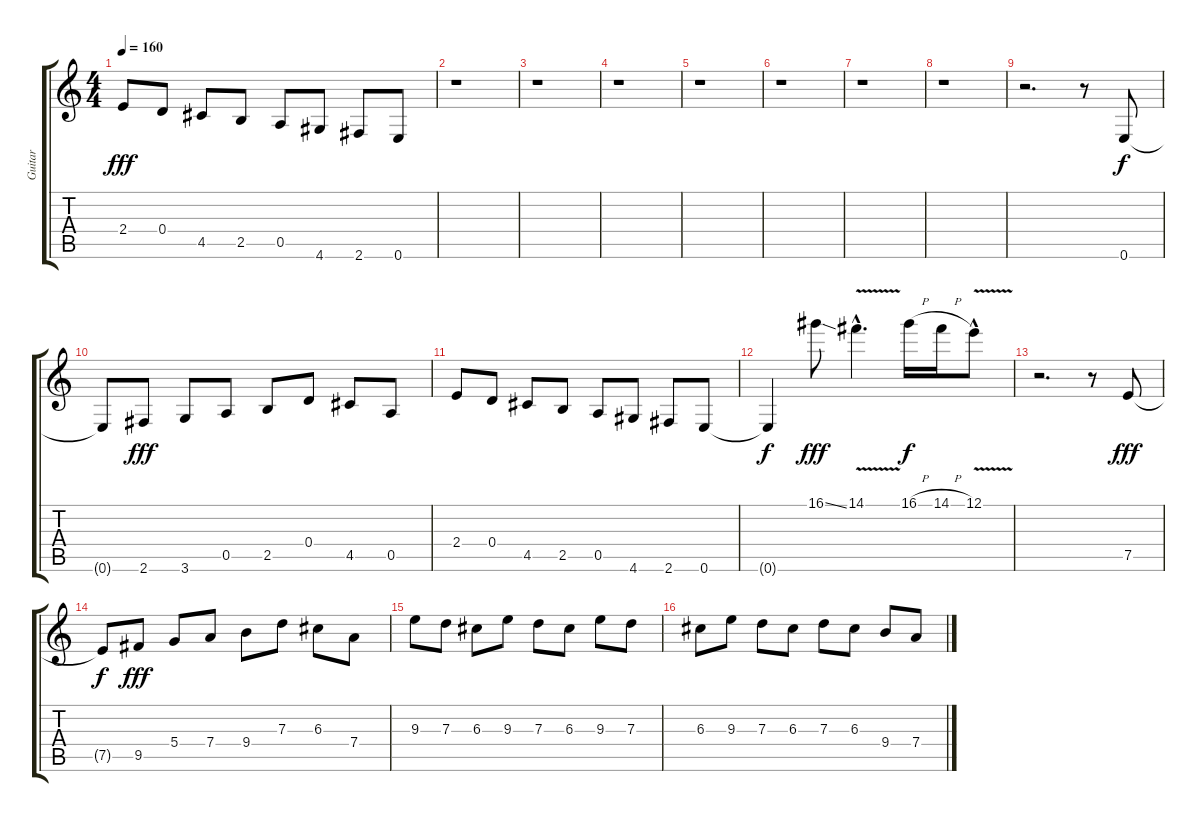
\track ("Guitar" "Guitar") {instrument distortionguitar}
\staff {score tabs}
\tuning (E4 B3 G3 D3 A2 E2) {hide}
\ts (4 4)
\tempo 160
\clef g2
\ks c
2.4.8{dy fff} 0.4.8 4.5.8 2.5.8 0.5.8 4.6.8 2.6.8 0.6.8 |
r.1 |
r.1 |
r.1 |
r.1 |
r.1 |
r.1 |
r.1 |
r.2{d} r.8 0.6.8{dy f} |
0.6{t}.8 2.6.8{dy fff} 3.6.8 0.5.8 2.5.8 0.4.8 4.5.8 0.5.8 |
2.4.8 0.4.8 4.5.8 2.5.8 0.5.8 4.6.8 2.6.8 0.6.8 |
0.6{t}.4{dy f} 16.1{ss}.8{dy fff} 14.1{v hac}.4{d} 16.1{h}.16{dy f} 14.1{h}.16 12.1{v hac}.8 |
r.2{d} r.8 7.5.8{dy fff} |
7.5{t}.8{dy f} 9.5.8{dy fff} 5.4.8 7.4.8 9.4.8 7.3.8 6.3.8 7.4.8 |
9.3.8 7.3.8 6.3.8 9.3.8 7.3.8 6.3.8 9.3.8 7.3.8 |
6.3.8 9.3.8 7.3.8 6.3.8 7.3.8 6.3.8 9.4.8 7.4.8
